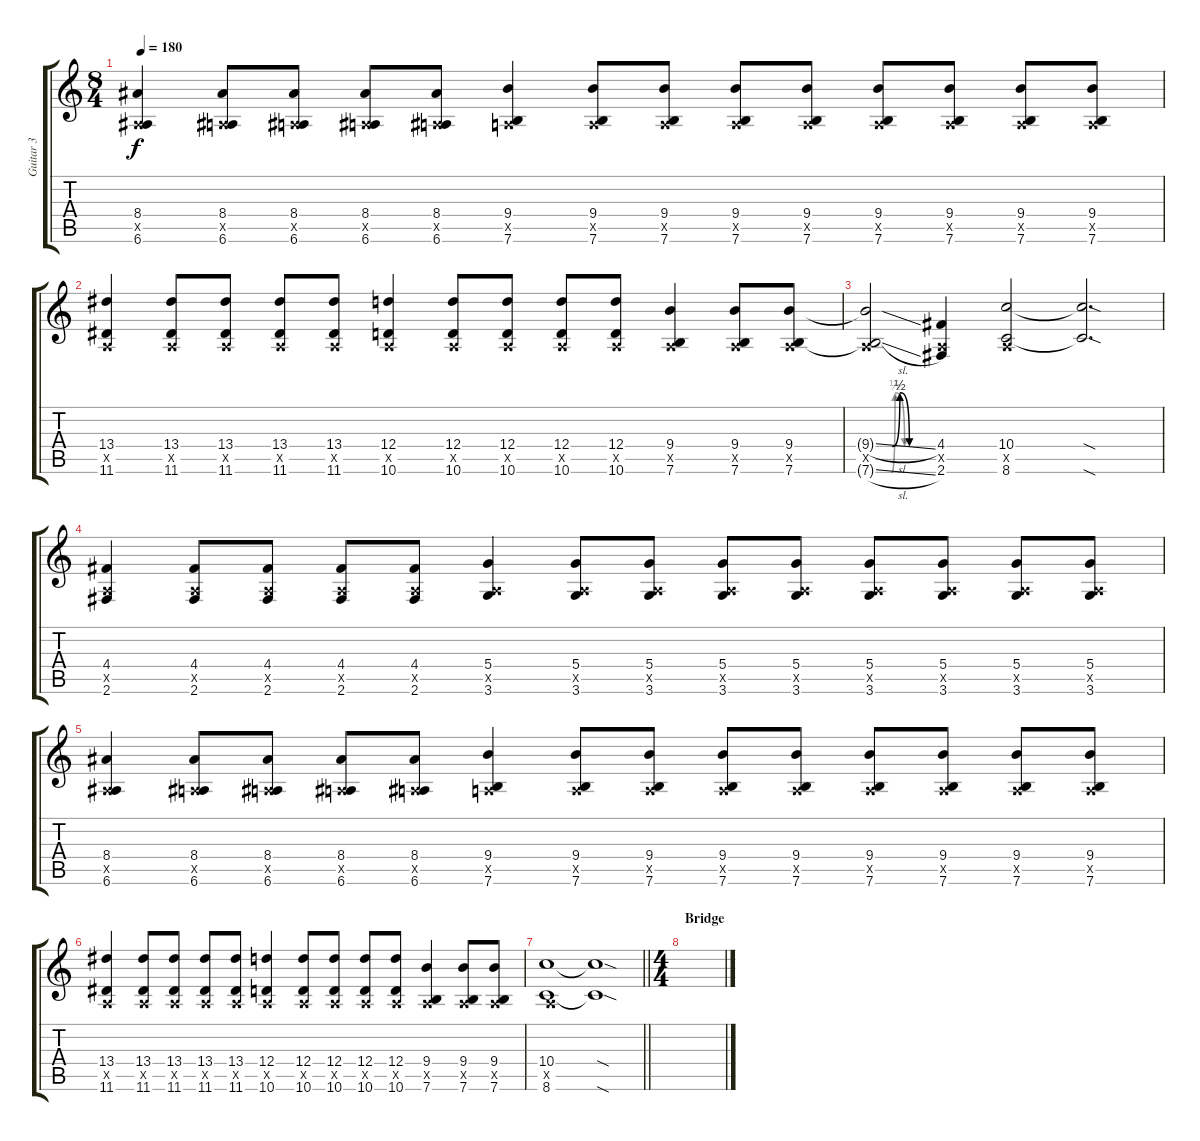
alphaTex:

\track ("Guitar 3" "Guitar 3") {instrument distortionguitar}
\staff {score tabs}
\tuning (E4 B3 G3 D3 A2 E2) {hide}
\ts (8 4)
\tempo 180
\clef g2
\ks c
(8.4 0.5{x} 6.6).4{dy f} (8.4 0.5{x} 6.6).8 (8.4 0.5{x} 6.6).8 (8.4 0.5{x} 6.6).8 (8.4 0.5{x} 6.6).8 (9.4 0.5{x} 7.6).4 (9.4 0.5{x} 7.6).8 (9.4 0.5{x} 7.6).8 (9.4 0.5{x} 7.6).8 (9.4 0.5{x} 7.6).8 (9.4 0.5{x} 7.6).8 (9.4 0.5{x} 7.6).8 (9.4 0.5{x} 7.6).8 (9.4 0.5{x} 7.6).8 |
(13.4 0.5{x} 11.6).4 (13.4 0.5{x} 11.6).8 (13.4 0.5{x} 11.6).8 (13.4 0.5{x} 11.6).8 (13.4 0.5{x} 11.6).8 (12.4 0.5{x} 10.6).4 (12.4 0.5{x} 10.6).8 (12.4 0.5{x} 10.6).8 (12.4 0.5{x} 10.6).8 (12.4 0.5{x} 10.6).8 (9.4 0.5{x} 7.6).4 (9.4 0.5{x} 7.6).8 (9.4 0.5{x} 7.6).8 |
(9.4{be (custom 0 0 15 0 17 0 25 2 35 0 60 0) sl t} 0.5{x} 7.6{be (custom 0 0 10 0 16 0 20 2 30 0 60 0) sl t}).2 (4.4 0.5{x} 2.6).4 (10.4 0.5{x} 8.6).2 (10.4{sod t} 8.6{sod t}).2{d} |
(4.4 0.5{x} 2.6).4 (4.4 0.5{x} 2.6).8 (4.4 0.5{x} 2.6).8 (4.4 0.5{x} 2.6).8 (4.4 0.5{x} 2.6).8 (5.4 0.5{x} 3.6).4 (5.4 0.5{x} 3.6).8 (5.4 0.5{x} 3.6).8 (5.4 0.5{x} 3.6).8 (5.4 0.5{x} 3.6).8 (5.4 0.5{x} 3.6).8 (5.4 0.5{x} 3.6).8 (5.4 0.5{x} 3.6).8 (5.4 0.5{x} 3.6).8 |
(8.4 0.5{x} 6.6).4 (8.4 0.5{x} 6.6).8 (8.4 0.5{x} 6.6).8 (8.4 0.5{x} 6.6).8 (8.4 0.5{x} 6.6).8 (9.4 0.5{x} 7.6).4 (9.4 0.5{x} 7.6).8 (9.4 0.5{x} 7.6).8 (9.4 0.5{x} 7.6).8 (9.4 0.5{x} 7.6).8 (9.4 0.5{x} 7.6).8 (9.4 0.5{x} 7.6).8 (9.4 0.5{x} 7.6).8 (9.4 0.5{x} 7.6).8 |
(13.4 0.5{x} 11.6).4 (13.4 0.5{x} 11.6).8 (13.4 0.5{x} 11.6).8 (13.4 0.5{x} 11.6).8 (13.4 0.5{x} 11.6).8 (12.4 0.5{x} 10.6).4 (12.4 0.5{x} 10.6).8 (12.4 0.5{x} 10.6).8 (12.4 0.5{x} 10.6).8 (12.4 0.5{x} 10.6).8 (9.4 0.5{x} 7.6).4 (9.4 0.5{x} 7.6).8 (9.4 0.5{x} 7.6).8 |
\barLineRight lightlight
(10.4 0.5{x} 8.6).1 (10.4{sod t} 8.6{sod t}).1 |
\ts (4 4)
\section ("" "Bridge")
